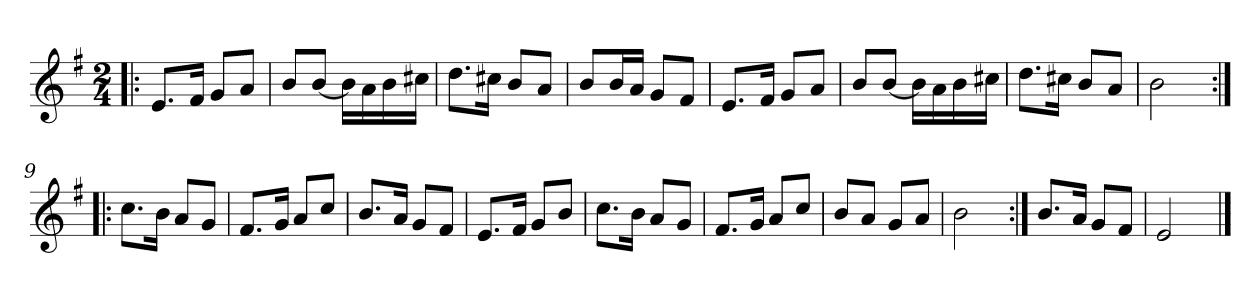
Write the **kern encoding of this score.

**kern
*part1
*staff1
*clefG2
*k[f#]
*e:
*M2/4
=1!|:
8.e/L
16f#/Jk
8g/L
8a/J
=2
8b/L
[8b/J
16b\LL]
16a\
16b\
16cc#X\JJ
=3
8.dd\L
16cc#X\Jk
8b/L
8a/J
=4
8b/L
16b/L
16a/JJ
8g/L
8f#/J
=5
8.e/L
16f#/Jk
8g/L
8a/J
=6
8b/L
[8b/J
16b\LL]
16a\
16b\
16cc#X\JJ
=7
8.dd\L
16cc#X\Jk
8b/L
8a/J
=8
2b\
!!LO:LB:g=z
=9:|!|:
8.cc\L
16b\Jk
8a/L
8g/J
=10
8.f#/L
16g/Jk
8a/L
8cc/J
=11
8.b/L
16a/Jk
8g/L
8f#/J
=12
8.e/L
16f#/Jk
8g/L
8b/J
=13
8.cc\L
16b\Jk
8a/L
8g/J
=14
8.f#/L
16g/Jk
8a/L
8cc/J
=15
8b/L
8a/J
8g/L
8a/J
=16
2b\
=17:|!
8.b/L
16a/Jk
8g/L
8f#/J
=18
2e/
==
*-
